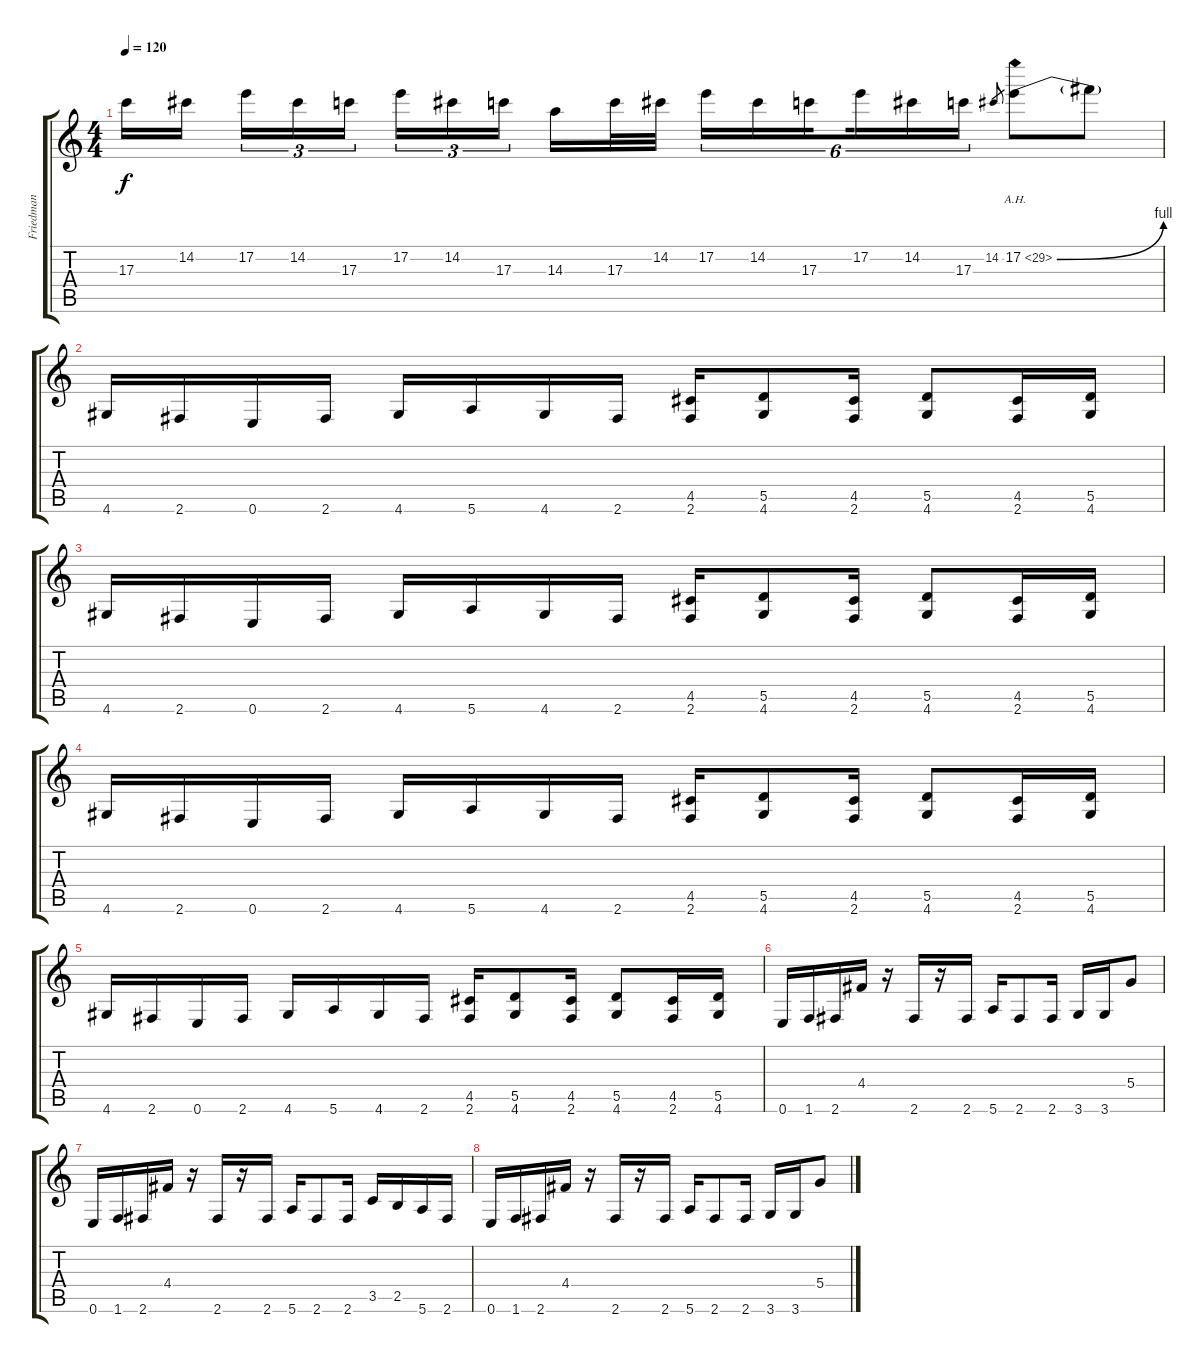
\track ("Friedman" "Friedman") {instrument distortionguitar}
\staff {score tabs}
\tuning (E4 B3 G3 D3 A2 E2) {hide}
\ts (4 4)
\tempo 120
\clef g2
\ks c
17.3.16{dy f} 14.2.16{beam splitsecondary} 17.2.16{tu (3 2)} 14.2.16{tu (3 2)} 17.3.16{tu (3 2)} 17.2.16{tu (3 2)} 14.2.16{tu (3 2)} 17.3.16{tu (3 2) beam splitsecondary} 14.3.16 17.3.32 14.2.32 17.2.16{tu (6 4)} 14.2.16{tu (6 4)} 17.3.16{tu (6 4) beam splitsecondary} 17.2.16{tu (6 4)} 14.2.16{tu (6 4)} 17.3.16{tu (6 4)} 14.2.8{gr} 17.2{be (bend 0 0 60 4) ah 12}.8 17.2{t}.8 |
4.6.16 2.6.16 0.6.16 2.6.16 4.6.16 5.6.16 4.6.16 2.6.16 (4.5 2.6).16 (5.5 4.6).8 (4.5 2.6).16 (5.5 4.6).8 (4.5 2.6).16 (5.5 4.6).16 |
4.6.16 2.6.16 0.6.16 2.6.16 4.6.16 5.6.16 4.6.16 2.6.16 (4.5 2.6).16 (5.5 4.6).8 (4.5 2.6).16 (5.5 4.6).8 (4.5 2.6).16 (5.5 4.6).16 |
4.6.16 2.6.16 0.6.16 2.6.16 4.6.16 5.6.16 4.6.16 2.6.16 (4.5 2.6).16 (5.5 4.6).8 (4.5 2.6).16 (5.5 4.6).8 (4.5 2.6).16 (5.5 4.6).16 |
4.6.16 2.6.16 0.6.16 2.6.16 4.6.16 5.6.16 4.6.16 2.6.16 (4.5 2.6).16 (5.5 4.6).8 (4.5 2.6).16 (5.5 4.6).8 (4.5 2.6).16 (5.5 4.6).16 |
0.6.16 1.6.16 2.6.16 4.4.16 r.16 2.6.16 r.16 2.6.16 5.6.16 2.6.8 2.6.16 3.6.16 3.6.16 5.4.8 |
0.6.16 1.6.16 2.6.16 4.4.16 r.16 2.6.16 r.16 2.6.16 5.6.16 2.6.8 2.6.16 3.5.16 2.5.16 5.6.16 2.6.16 |
0.6.16 1.6.16 2.6.16 4.4.16 r.16 2.6.16 r.16 2.6.16 5.6.16 2.6.8 2.6.16 3.6.16 3.6.16 5.4.8
